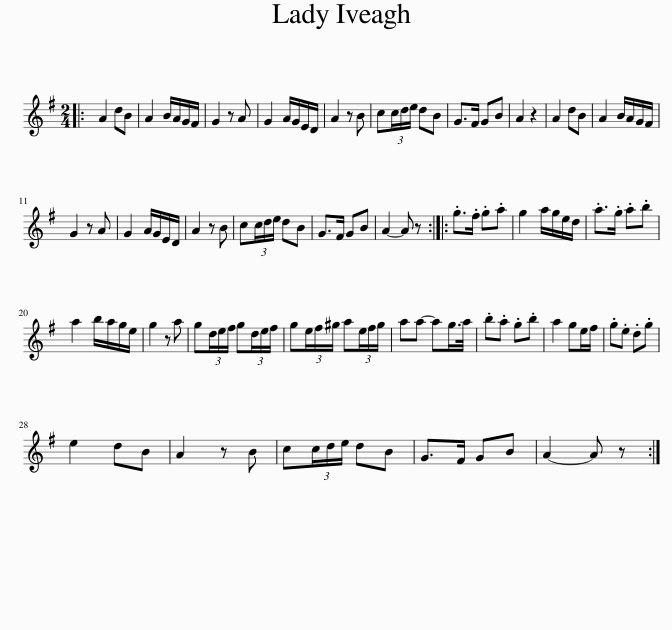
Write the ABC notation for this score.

X:1
L:1/8
M:2/4
I:linebreak $
K:G
V:1 treble
V:1
|: A2 dB | A2 B/A/G/F/ | G2 z A | G2 A/G/E/D/ | A2 z B | %5
 c(3c/d/e/ dB | G>F GB | A2 z2 | A2 dB | A2 B/A/G/F/ |$ %10
 G2 z A | G2 A/G/E/D/ | A2 z B | c(3c/d/e/ dB | G>F GB | %15
 A2- A z :: .g>.f .g.a | g2 a/g/e/d/ | .a>.g .a.b |$ a2 b/a/g/e/ | %20
 g2 z a | g(3d/e/f/ g(3d/e/f/ | g(3e/f/^g/ a(3e/f/g/ | aa- ag/>a/ | .b.a .g.b | %25
 a2 ge/f/ | .g.e .d.g |$ e2 dB | A2 z B | c(3c/d/e/ dB | %30
 G>F GB | A2- A z :| %32
